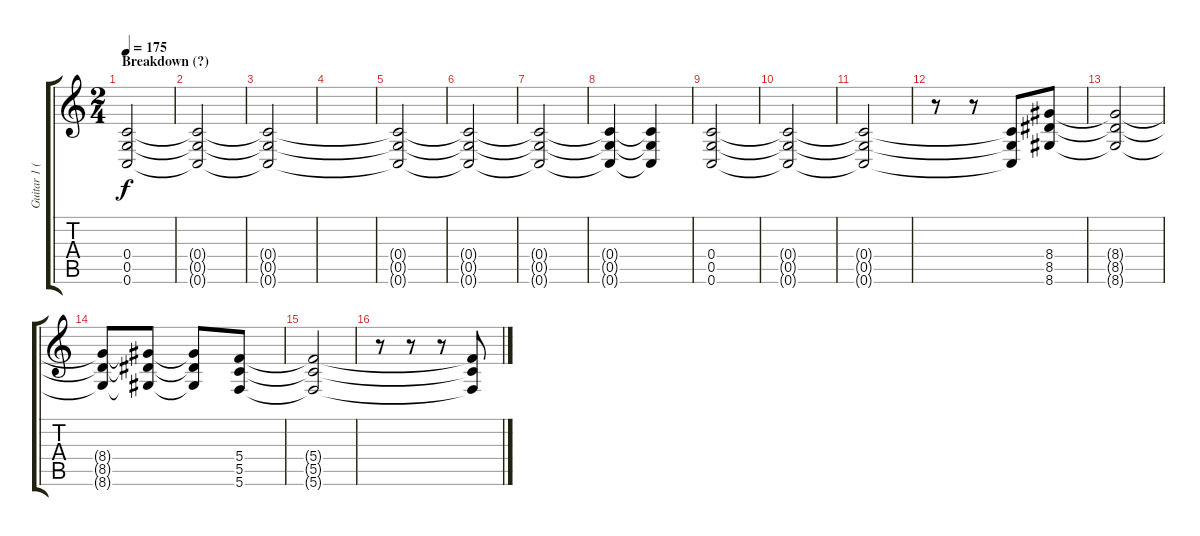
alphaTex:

\track ("Guitar 1 (Hipa)" "Guitar 1 (") {instrument distortionguitar}
\staff {score tabs}
\tuning (D4 A3 F3 C3 G2 C2) {hide}
\ts (2 4)
\section ("" "Breakdown (?)")
\tempo 175
\clef g2
\ks c
(0.4 0.5 0.6).2{dy f} |
(0.4{t} 0.5{t} 0.6{t}).2 |
(0.4{t} 0.5{t} 0.6{t}).2 |
|
(0.4{t} 0.5{t} 0.6{t}).2 |
(0.4{t} 0.5{t} 0.6{t}).2 |
(0.4{t} 0.5{t} 0.6{t}).2 |
(0.4{t} 0.5{t} 0.6{t}).4 (0.4{t} 0.5{t} 0.6{t}).4 |
(0.4 0.5 0.6).2 |
(0.4{t} 0.5{t} 0.6{t}).2 |
(0.4{t} 0.5{t} 0.6{t}).2 |
r.8 r.8 (0.4{t} 0.5{t} 0.6{t}).8 (8.4 8.5 8.6).8 |
(8.4{t} 8.5{t} 8.6{t}).2 |
(8.4{t} 8.5{t} 8.6{t}).8 (8.4{t} 8.5{t} 8.6{t}).8 (8.4{t} 8.5{t} 8.6{t}).8 (5.4 5.5 5.6).8 |
(5.4{t} 5.5{t} 5.6{t}).2 |
r.8 r.8 r.8 (5.4{t} 5.5{t} 5.6{t}).8
